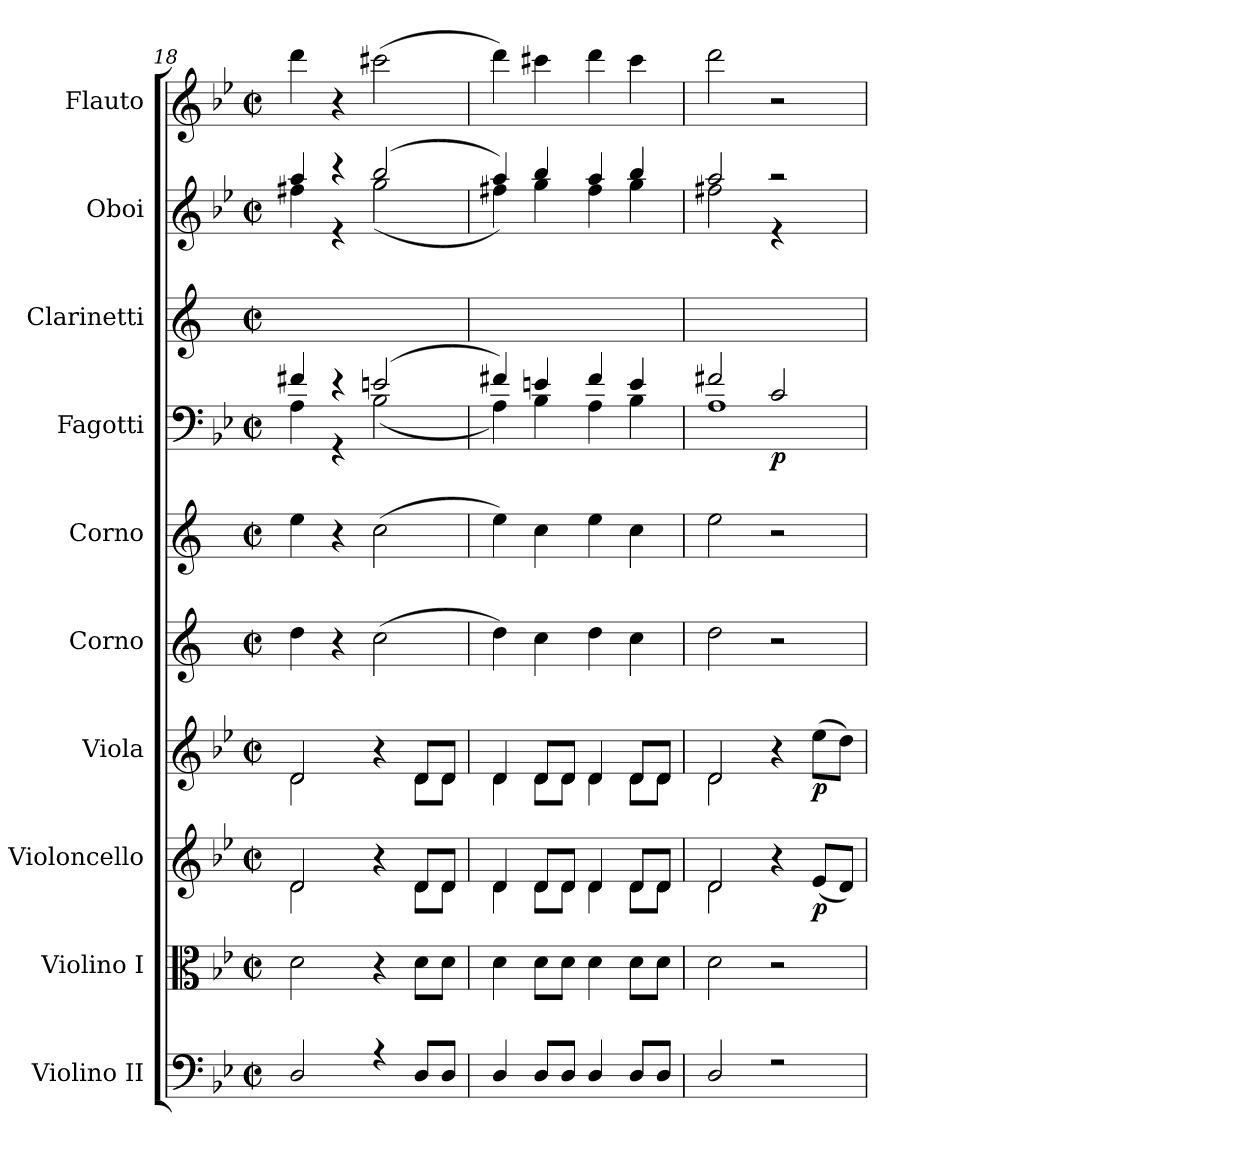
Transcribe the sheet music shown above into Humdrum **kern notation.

**kern	**kern	**kern	**dynam	**kern	**dynam	**kern	**kern	**kern	**dynam	**kern	**kern	**kern
*part10	*part9	*part8	*part8	*part7	*part7	*part6	*part5	*part4	*part4	*part3	*part2	*part1
*staff10	*staff9	*staff8	*staff8	*staff7	*staff7	*staff6	*staff5	*staff4	*staff4	*staff3	*staff2	*staff1
*I"Violino II	*I"Violino I	*I"Violoncello	*	*I"Viola	*	*I"Corno	*I"Corno	*I"Fagotti	*	*I"Clarinetti	*I"Oboi	*I"Flauto
*I'Vl. II	*I'Vl. I	*	*	*I'Va.	*	*	*	*I'Fag.	*	*I'Clar.	*I'Ob.	*I'Fl.
*clefF4	*clefC3	*clefG2	*	*clefG2	*	*clefG2	*clefG2	*clefF4	*	*clefG2	*clefG2	*clefG2
*	*	*	*	*	*	*ITrd3c5	*ITrd1c2	*	*	*ITrd1c2	*	*
*k[b-e-]	*k[b-e-]	*k[b-e-]	*	*k[b-e-]	*	*k[f#]	*k[b-e-]	*k[b-e-]	*	*k[b-e-]	*k[b-e-]	*k[b-e-]
*g:	*g:	*g:	*	*g:	*	*	*	*g:	*	*	*g:	*g:
*M2/2	*M2/2	*M2/2	*	*M2/2	*	*M2/2	*M2/2	*M2/2	*	*M2/2	*M2/2	*M2/2
*met(c|)	*met(c|)	*met(c|)	*	*met(c|)	*	*met(c|)	*met(c|)	*met(c|)	*	*met(c|)	*met(c|)	*met(c|)
=18	=18	=18	=18	=18	=18	=18	=18	=18	=18	=18	=18	=18
*^	*	*^	*	*^	*	*	*	*^	*	*	*^	*
2D	1ryy	2d	2d	2d	.	2d	2d	.	4a	4dd	4f#X	4A	.	1ryy	4aa	4ff#X	4ddd
.	.	.	.	.	.	.	.	.	4r	4r	4r	4r	.	.	4r	4r	4r
4r	.	4r	4r	4ryy	.	4r	4ryy	.	(2g	(2b-	(2en	(2B-	.	.	(2bb-	(2gg	(2ccc#X
8DL	.	8dL	8dL	8dL	.	8dL	8dL	.	.	.	.	.	.	.	.	.	.
8DJ	.	8dJ	8dJ	8dJ	.	8dJ	8dJ	.	.	.	.	.	.	.	.	.	.
!!LO:LB:g=z
=19	=19	=19	=19	=19	=19	=19	=19	=19	=19	=19	=19	=19	=19	=19	=19	=19	=19
4D	1ryy	4d	4d	4d	.	4d	4d	.	4a)	4dd)	4f#X)	4A)	.	1ryy	4aa))	4ff#X	4ddd)
8DL	.	8dL	8dL	8dL	.	8dL	8dL	.	4g	4b-	4en	4B-	.	.	4bb-	4gg	4ccc#X
8DJ	.	8dJ	8dJ	8dJ	.	8dJ	8dJ	.	.	.	.	.	.	.	.	.	.
4D	.	4d	4d	4d	.	4d	4d	.	4a	4dd	4f#	4A	.	.	4aa	4ff#	4ddd
8DL	.	8dL	8dL	8dL	.	8dL	8dL	.	4g	4b-	4e	4B-	.	.	4bb-	4gg	4ccc#
8DJ	.	8dJ	8dJ	8dJ	.	8dJ	8dJ	.	.	.	.	.	.	.	.	.	.
=20	=20	=20	=20	=20	=20	=20	=20	=20	=20	=20	=20	=20	=20	=20	=20	=20	=20
2D	1ryy	2d	2d	2d	.	2d	2d	.	2a	2dd	(2f#X	(1A	.	1ryy	2aa	2ff#X	2ddd
2r	.	2r	4r	4ryy	.	4r	4ryy	.	2r	2r	2c	.	p	.	2r	4r	2r
.	.	.	(8e-L	8ryy	p	(8ee-L	8ryy	p	.	.	.	.	.	.	.	4ryy	.
.	.	.	8dJ)	8ryy	.	8ddJ)	8ryy	.	.	.	.	.	.	.	.	.	.
*	*	*	*v	*v	*	*	*	*	*	*	*v	*v	*	*	*v	*v	*
*v	*v	*	*	*	*v	*v	*	*	*	*	*	*	*	*
=	=	=	=	=	=	=	=	=	=	=	=	=
*-	*-	*-	*-	*-	*-	*-	*-	*-	*-	*-	*-	*-
